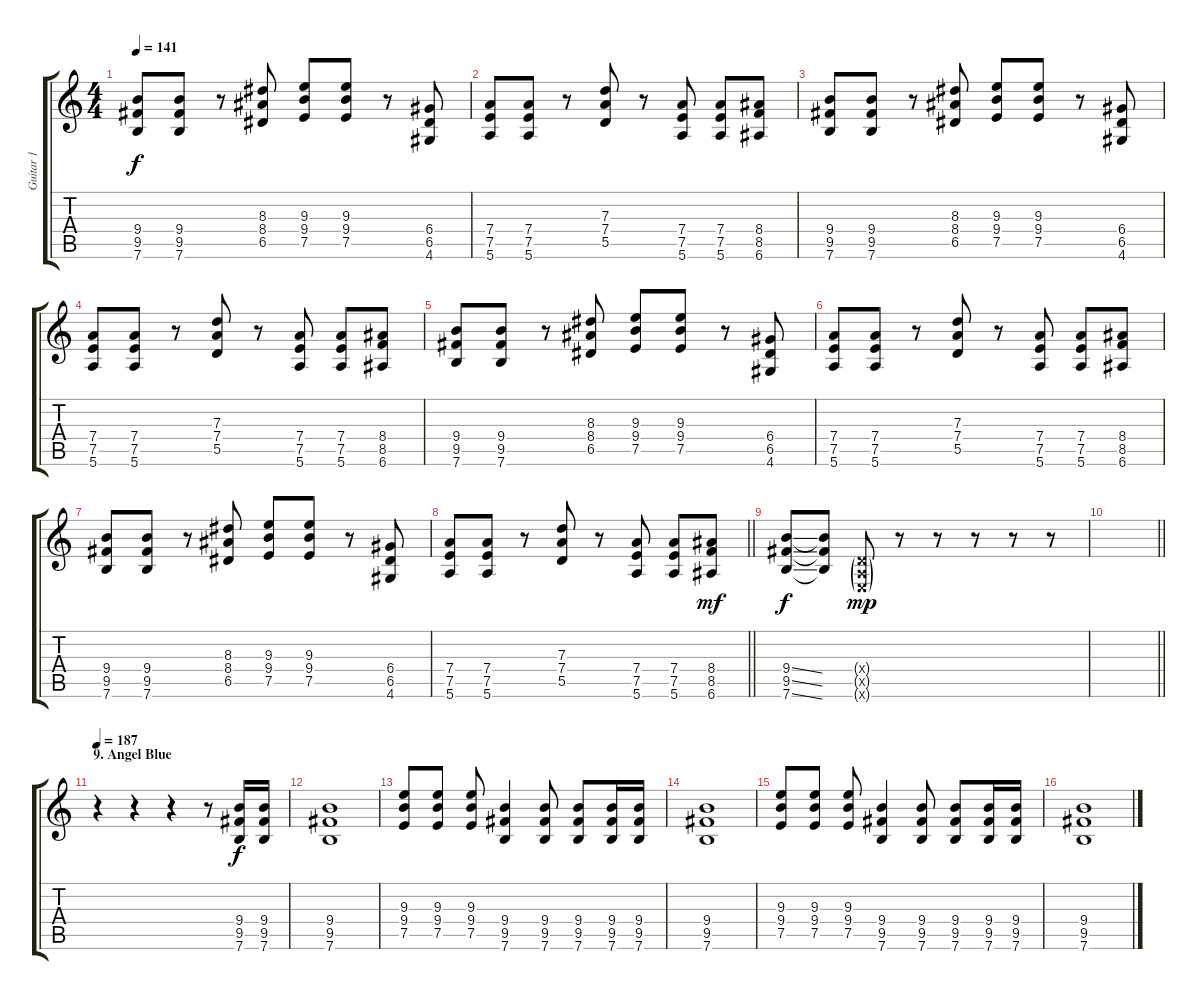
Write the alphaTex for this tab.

\track ("Guitar 1" "Guitar 1") {instrument overdrivenguitar}
\staff {score tabs}
\tuning (E4 B3 G3 D3 A2 E2) {hide}
\ts (4 4)
\tempo 141
\clef g2
\ks c
(9.4 9.5 7.6).8{dy f} (9.4 9.5 7.6).8 r.8 (8.3 8.4 6.5).8 (9.3 9.4 7.5).8 (9.3 9.4 7.5).8 r.8 (6.4 6.5 4.6).8 |
(7.4 7.5 5.6).8 (7.4 7.5 5.6).8 r.8 (7.3 7.4 5.5).8 r.8 (7.4 7.5 5.6).8 (7.4 7.5 5.6).8 (8.4 8.5 6.6).8 |
(9.4 9.5 7.6).8 (9.4 9.5 7.6).8 r.8 (8.3 8.4 6.5).8 (9.3 9.4 7.5).8 (9.3 9.4 7.5).8 r.8 (6.4 6.5 4.6).8 |
(7.4 7.5 5.6).8 (7.4 7.5 5.6).8 r.8 (7.3 7.4 5.5).8 r.8 (7.4 7.5 5.6).8 (7.4 7.5 5.6).8 (8.4 8.5 6.6).8 |
(9.4 9.5 7.6).8 (9.4 9.5 7.6).8 r.8 (8.3 8.4 6.5).8 (9.3 9.4 7.5).8 (9.3 9.4 7.5).8 r.8 (6.4 6.5 4.6).8 |
(7.4 7.5 5.6).8 (7.4 7.5 5.6).8 r.8 (7.3 7.4 5.5).8 r.8 (7.4 7.5 5.6).8 (7.4 7.5 5.6).8 (8.4 8.5 6.6).8 |
(9.4 9.5 7.6).8 (9.4 9.5 7.6).8 r.8 (8.3 8.4 6.5).8 (9.3 9.4 7.5).8 (9.3 9.4 7.5).8 r.8 (6.4 6.5 4.6).8 |
\barLineRight lightlight
(7.4 7.5 5.6).8 (7.4 7.5 5.6).8 r.8 (7.3 7.4 5.5).8 r.8 (7.4 7.5 5.6).8 (7.4 7.5 5.6).8 (8.4 8.5 6.6).8{dy mf} |
(9.4{ss} 9.5{ss} 7.6{ss}).8{dy f} (9.4{t} 9.5{t} 7.6{t}).8 (0.4{g x} 0.5{g x} 0.6{g x}).8{dy mp} r.8 r.8 r.8 r.8 r.8 |
\barLineRight lightlight
|
\section ("" "9. Angel Blue")
\tempo 187
r.4{volume 10 balance 15} r.4 r.4 r.8 (9.4 9.5 7.6).16{dy f} (9.4 9.5 7.6).16 |
(9.4 9.5 7.6).1 |
(9.3 9.4 7.5).8 (9.3 9.4 7.5).8 (9.3 9.4 7.5).8 (9.4 9.5 7.6).4 (9.4 9.5 7.6).8 (9.4 9.5 7.6).8 (9.4 9.5 7.6).16 (9.4 9.5 7.6).16 |
(9.4 9.5 7.6).1 |
(9.3 9.4 7.5).8 (9.3 9.4 7.5).8 (9.3 9.4 7.5).8 (9.4 9.5 7.6).4 (9.4 9.5 7.6).8 (9.4 9.5 7.6).8 (9.4 9.5 7.6).16 (9.4 9.5 7.6).16 |
(9.4 9.5 7.6).1
